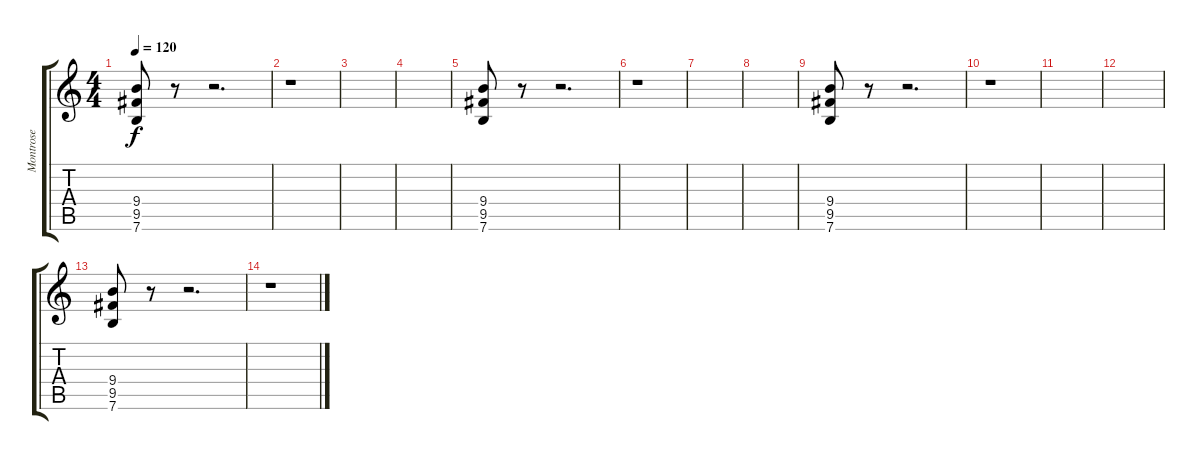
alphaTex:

\track ("Montrose" "Montrose") {instrument distortionguitar}
\staff {score tabs}
\tuning (E4 B3 G3 D3 A2 E2) {hide}
\ts (4 4)
\tempo 120
\clef g2
\ks c
(9.4 9.5 7.6).8{dy f} r.8 r.2{d} |
r.1 |
|
|
(9.4 9.5 7.6).8 r.8 r.2{d} |
r.1 |
|
|
(9.4 9.5 7.6).8 r.8 r.2{d} |
r.1 |
|
|
(9.4 9.5 7.6).8 r.8 r.2{d} |
r.1
